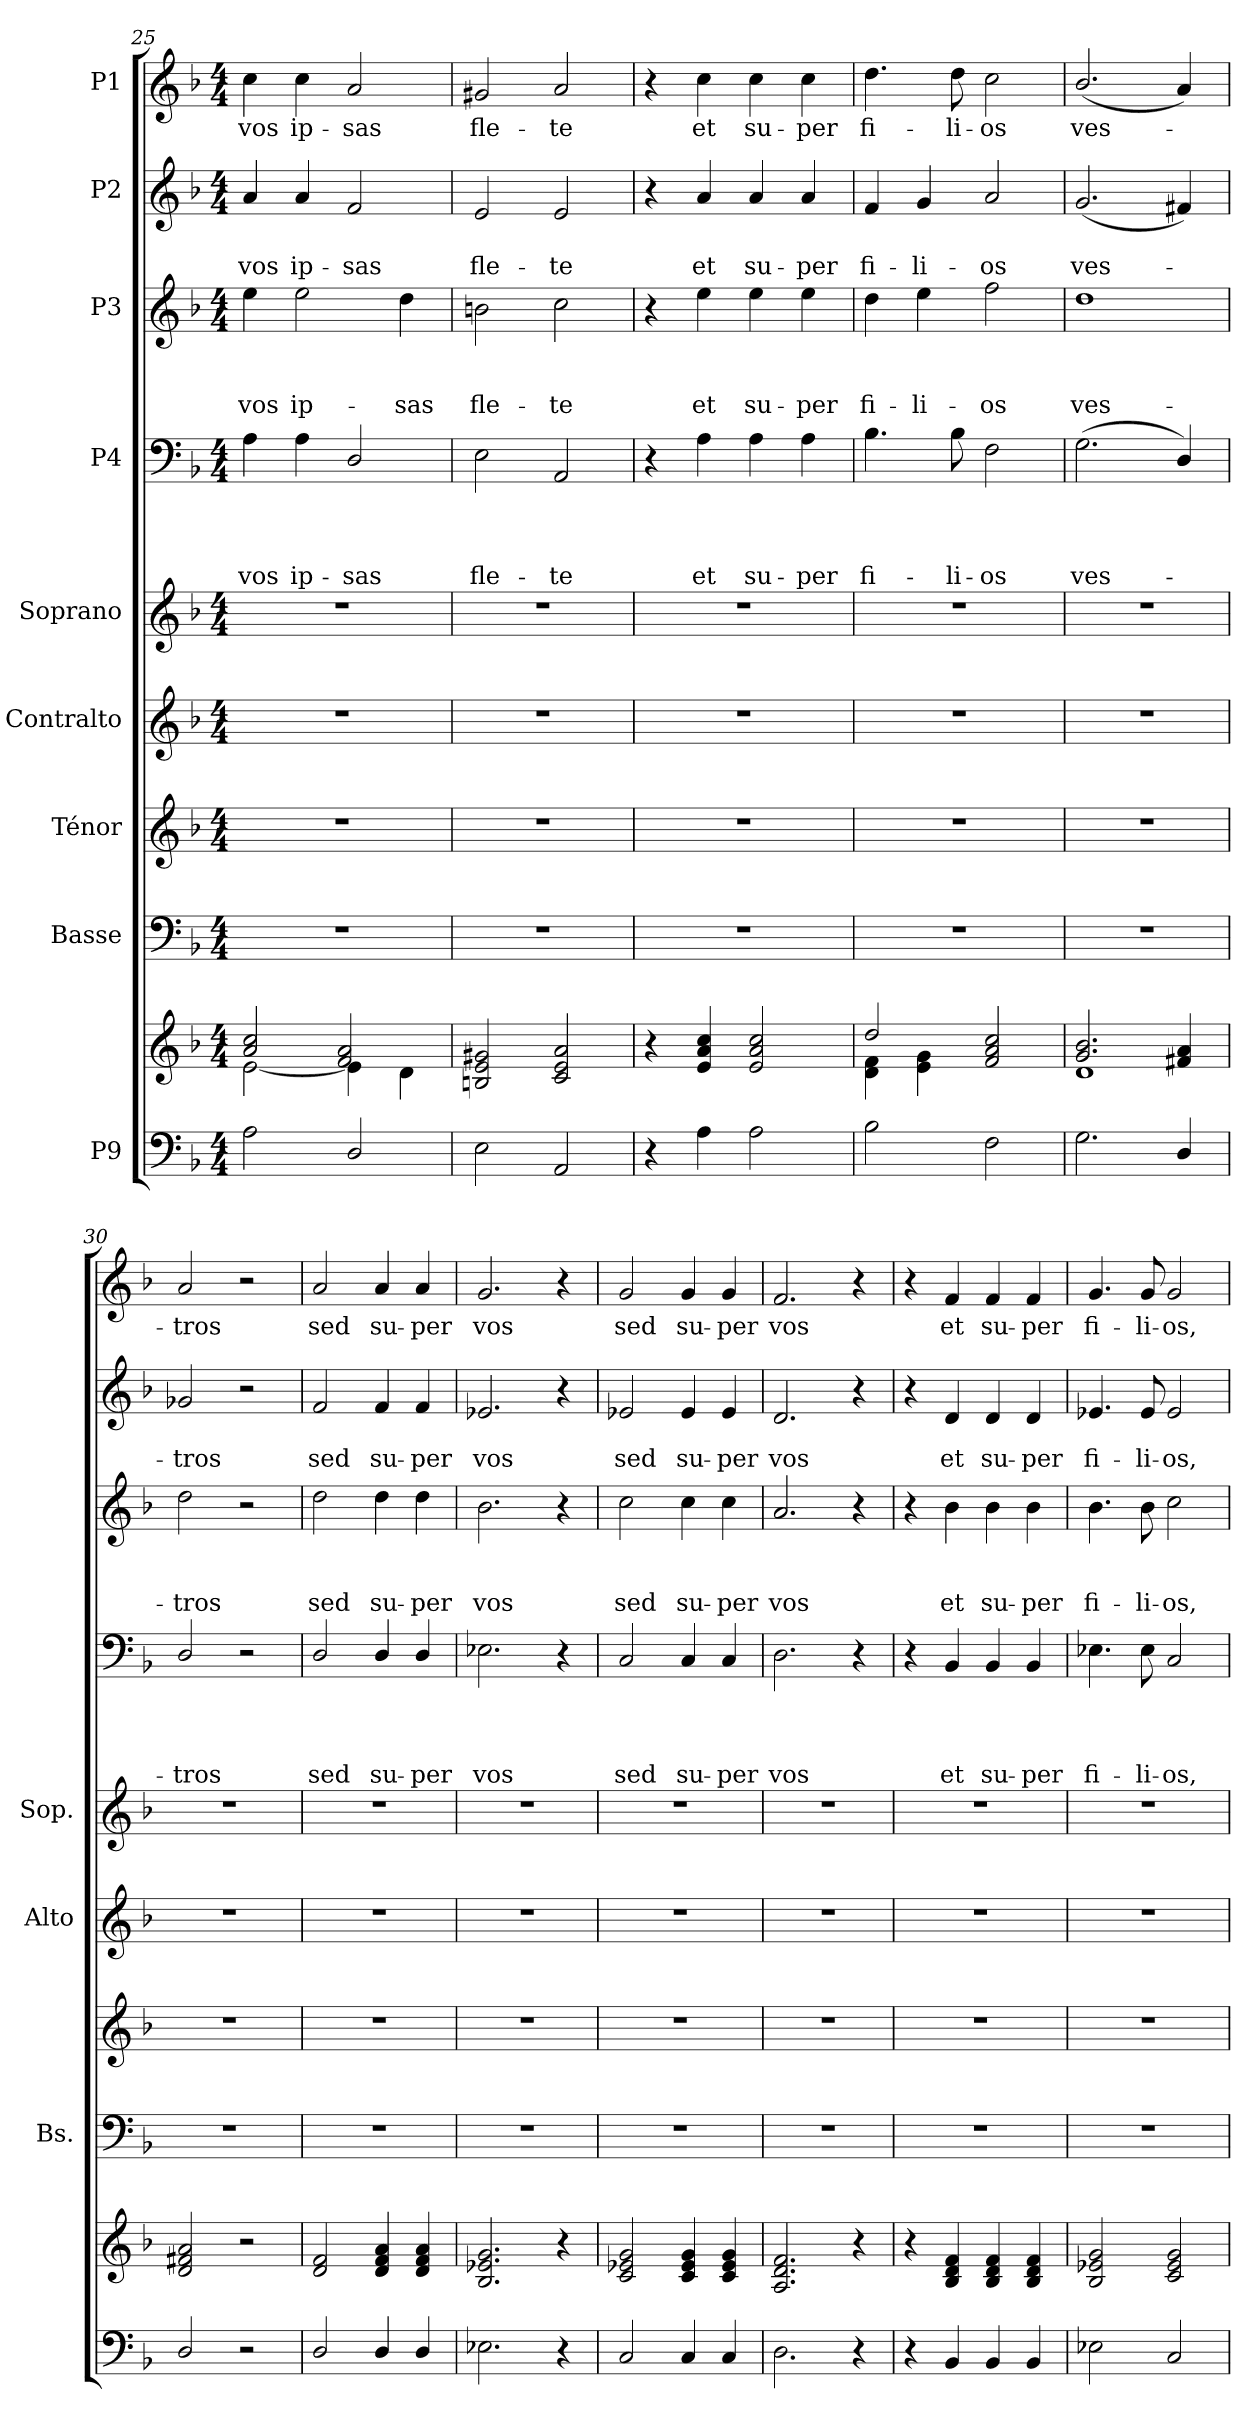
**kern	**kern	**kern	**kern	**kern	**kern	**kern	**text	**text	**text	**text	**kern	**text	**text	**text	**kern	**text	**text	**kern	**text
*part9	*part9	*part8	*part7	*part6	*part5	*part4	*part4	*part4	*part4	*part4	*part3	*part3	*part3	*part3	*part2	*part2	*part2	*part1	*part1
*staff10	*staff9	*staff8	*staff7	*staff6	*staff5	*staff4	*staff4	*staff4	*staff4	*staff4	*staff3	*staff3	*staff3	*staff3	*staff2	*staff2	*staff2	*staff1	*staff1
*I"P9	*	*I"Basse	*I"Ténor	*I"Contralto	*I"Soprano	*I"P4	*	*	*	*	*I"P3	*	*	*	*I"P2	*	*	*I"P1	*
*	*	*I'Bs.	*	*I'Alto	*I'Sop.	*	*	*	*	*	*	*	*	*	*	*	*	*	*
*clefF4	*clefG2	*clefF4	*clefG2	*clefG2	*clefG2	*clefF4	*	*	*	*	*clefG2	*	*	*	*clefG2	*	*	*clefG2	*
*	*	*	*ITrd7c12	*	*	*	*	*	*	*	*ITrd7c12	*	*	*	*	*	*	*	*
*k[b-]	*k[b-]	*k[b-]	*k[b-]	*k[b-]	*k[b-]	*k[b-]	*	*	*	*	*k[b-]	*	*	*	*k[b-]	*	*	*k[b-]	*
*F:	*F:	*F:	*F:	*F:	*F:	*F:	*	*	*	*	*F:	*	*	*	*F:	*	*	*F:	*
*M4/4	*M4/4	*M4/4	*M4/4	*M4/4	*M4/4	*M4/4	*	*	*	*	*M4/4	*	*	*	*M4/4	*	*	*M4/4	*
=25	=25	=25	=25	=25	=25	=25	=25	=25	=25	=25	=25	=25	=25	=25	=25	=25	=25	=25	=25
*^	*^	*	*	*	*	*	*	*	*	*	*	*	*	*	*	*	*	*	*
*	*^	*	*^	*	*	*	*	*	*	*	*	*	*	*	*	*	*	*	*	*	*
!	!	!	!	!	!	!	!	!	!	!	!	!	!	!LO:LY:b	!	!	!	!LO:LY:b	!	!	!LO:LY:b	!	!LO:LY:b
2A\	1ryy	1ryy	1ryy	[<2e\	2a/ 2cc/	1r	1r	1r	1r	4A\	.	.	.	vos	4e\	.	.	vos	4a/	.	vos	4cc\	vos
!	!	!	!	!	!	!	!	!	!	!	!	!	!	!LO:LY:b	!	!	!	!LO:LY:b	!	!	!LO:LY:b	!	!LO:LY:b
.	.	.	.	.	.	.	.	.	.	4A\	.	.	.	ip-	2e\	.	.	ip-	4a/	.	ip-	4cc\	ip-
!	!	!	!	!	!	!	!	!	!	!	!	!	!	!LO:LY:b	!	!	!	!	!	!	!LO:LY:b	!	!LO:LY:b
2D/	.	.	.	4e\]	2f/ 2a/	.	.	.	.	2D/	.	.	.	-sas	.	.	.	.	2f/	.	-sas	2a/	-sas
!	!	!	!	!	!	!	!	!	!	!	!	!	!	!	!	!	!	!LO:LY:b	!	!	!	!	!
.	.	.	.	4d\	.	.	.	.	.	.	.	.	.	.	4d\	.	.	-sas	.	.	.	.	.
=26	=26	=26	=26	=26	=26	=26	=26	=26	=26	=26	=26	=26	=26	=26	=26	=26	=26	=26	=26	=26	=26	=26	=26
!	!	!	!	!	!	!	!	!	!	!	!	!	!	!LO:LY:b	!	!	!	!LO:LY:b	!	!	!LO:LY:b	!	!LO:LY:b
2E\	1ryy	1ryy	1ryy	1ryy	2Bn/ 2e/ 2g#X/	1r	1r	1r	1r	2E\	.	.	.	fle-	2Bn\	.	.	fle-	2e/	.	fle-	2g#X/	fle-
!	!	!	!	!	!	!	!	!	!	!	!	!	!	!LO:LY:b	!	!	!	!LO:LY:b	!	!	!LO:LY:b	!	!LO:LY:b
2AA/	.	.	.	.	2c/ 2e/ 2a/	.	.	.	.	2AA/	.	.	.	-te	2c\	.	.	-te	2e/	.	-te	2a/	-te
=27	=27	=27	=27	=27	=27	=27	=27	=27	=27	=27	=27	=27	=27	=27	=27	=27	=27	=27	=27	=27	=27	=27	=27
4r	1ryy	1ryy	1ryy	1ryy	4r	1r	1r	1r	1r	4r	.	.	.	.	4r	.	.	.	4r	.	.	4r	.
!	!	!	!	!	!	!	!	!	!	!	!	!	!	!LO:LY:b	!	!	!	!LO:LY:b	!	!	!LO:LY:b	!	!LO:LY:b
4A\	.	.	.	.	4e/ 4a/ 4cc/	.	.	.	.	4A\	.	.	.	et	4e\	.	.	et	4a/	.	et	4cc\	et
!	!	!	!	!	!	!	!	!	!	!	!	!	!	!LO:LY:b	!	!	!	!LO:LY:b	!	!	!LO:LY:b	!	!LO:LY:b
2A\	.	.	.	.	2e/ 2a/ 2cc/	.	.	.	.	4A\	.	.	.	su-	4e\	.	.	su-	4a/	.	su-	4cc\	su-
!	!	!	!	!	!	!	!	!	!	!	!	!	!	!LO:LY:b	!	!	!	!LO:LY:b	!	!	!LO:LY:b	!	!LO:LY:b
.	.	.	.	.	.	.	.	.	.	4A\	.	.	.	-per	4e\	.	.	-per	4a/	.	-per	4cc\	-per
!!LO:PB:g=z
=28	=28	=28	=28	=28	=28	=28	=28	=28	=28	=28	=28	=28	=28	=28	=28	=28	=28	=28	=28	=28	=28	=28	=28
!	!	!	!	!	!	!	!	!	!	!	!	!	!	!LO:LY:b	!	!	!	!LO:LY:b	!	!	!LO:LY:b	!	!LO:LY:b
2B-\	1ryy	1ryy	1ryy	2dd/	4d\ 4f\	1r	1r	1r	1r	4.B-\	.	.	.	fi-	4d\	.	.	fi-	4f/	.	fi-	4.dd\	fi-
!	!	!	!	!	!	!	!	!	!	!	!	!	!	!	!	!	!	!LO:LY:b	!	!	!LO:LY:b	!	!
.	.	.	.	.	4e\ 4g\	.	.	.	.	.	.	.	.	.	4e\	.	.	-li-	4g/	.	-li-	.	.
!	!	!	!	!	!	!	!	!	!	!	!	!	!	!LO:LY:b	!	!	!	!	!	!	!	!	!LO:LY:b
.	.	.	.	.	.	.	.	.	.	8B-\	.	.	.	-li-	.	.	.	.	.	.	.	8dd\	-li-
!	!	!	!	!	!	!	!	!	!	!	!	!	!	!LO:LY:b	!	!	!	!LO:LY:b	!	!	!LO:LY:b	!	!LO:LY:b
2F\	.	.	.	2ryy	2f/ 2a/ 2cc/	.	.	.	.	2F\	.	.	.	-os	2f\	.	.	-os	2a/	.	-os	2cc\	-os
=29	=29	=29	=29	=29	=29	=29	=29	=29	=29	=29	=29	=29	=29	=29	=29	=29	=29	=29	=29	=29	=29	=29	=29
!	!	!	!	!	!	!	!	!	!	!	!	!	!	!LO:LY:b	!	!	!	!LO:LY:b	!	!	!LO:LY:b	!	!LO:LY:b
2.G\	1ryy	1ryy	1ryy	1d	2.g/ 2.b-/	1r	1r	1r	1r	(>2.G\	.	.	.	ves-	1d	.	.	ves-	(<2.g/	.	ves-	(<2.b-/	ves-
4D/	.	.	.	.	4f#X/ 4a/	.	.	.	.	4D/)	.	.	.	.	.	.	.	.	4f#X/)	.	.	4a/)	.
=30	=30	=30	=30	=30	=30	=30	=30	=30	=30	=30	=30	=30	=30	=30	=30	=30	=30	=30	=30	=30	=30	=30	=30
!	!	!	!	!	!	!	!	!	!	!	!	!	!	!LO:LY:b	!	!	!	!LO:LY:b	!	!	!LO:LY:b	!	!LO:LY:b
2D/	1ryy	1ryy	1ryy	1ryy	2d/ 2f#X/ 2a/	1r	1r	1r	1r	2D/	.	.	.	-tros	2d\	.	.	-tros	2g-X/	.	-tros	2a/	-tros
2r	.	.	.	.	2r	.	.	.	.	2r	.	.	.	.	2r	.	.	.	2r	.	.	2r	.
=31	=31	=31	=31	=31	=31	=31	=31	=31	=31	=31	=31	=31	=31	=31	=31	=31	=31	=31	=31	=31	=31	=31	=31
!	!	!	!	!	!	!	!	!	!	!	!	!	!	!LO:LY:b	!	!	!	!LO:LY:b	!	!	!LO:LY:b	!	!LO:LY:b
2D/	1ryy	1ryy	1ryy	1ryy	2d/ 2f/	1r	1r	1r	1r	2D/	.	.	.	sed	2d\	.	.	sed	2f/	.	sed	2a/	sed
!	!	!	!	!	!	!	!	!	!	!	!	!	!	!LO:LY:b	!	!	!	!LO:LY:b	!	!	!LO:LY:b	!	!LO:LY:b
4D/	.	.	.	.	4d/ 4f/ 4a/	.	.	.	.	4D/	.	.	.	su-	4d\	.	.	su-	4f/	.	su-	4a/	su-
!	!	!	!	!	!	!	!	!	!	!	!	!	!	!LO:LY:b	!	!	!	!LO:LY:b	!	!	!LO:LY:b	!	!LO:LY:b
4D/	.	.	.	.	4d/ 4f/ 4a/	.	.	.	.	4D/	.	.	.	-per	4d\	.	.	-per	4f/	.	-per	4a/	-per
=32	=32	=32	=32	=32	=32	=32	=32	=32	=32	=32	=32	=32	=32	=32	=32	=32	=32	=32	=32	=32	=32	=32	=32
!	!	!	!	!	!	!	!	!	!	!	!	!	!	!LO:LY:b	!	!	!	!LO:LY:b	!	!	!LO:LY:b	!	!LO:LY:b
2.E-X\	1ryy	1ryy	1ryy	1ryy	2.B-/ 2.e-X/ 2.g/	1r	1r	1r	1r	2.E-X\	.	.	.	vos	2.B-\	.	.	vos	2.e-X/	.	vos	2.g/	vos
4r	.	.	.	.	4r	.	.	.	.	4r	.	.	.	.	4r	.	.	.	4r	.	.	4r	.
=33	=33	=33	=33	=33	=33	=33	=33	=33	=33	=33	=33	=33	=33	=33	=33	=33	=33	=33	=33	=33	=33	=33	=33
!	!	!	!	!	!	!	!	!	!	!	!	!	!	!LO:LY:b	!	!	!	!LO:LY:b	!	!	!LO:LY:b	!	!LO:LY:b
2C/	1ryy	1ryy	1ryy	1ryy	2c/ 2e-X/ 2g/	1r	1r	1r	1r	2C/	.	.	.	sed	2c\	.	.	sed	2e-X/	.	sed	2g/	sed
!	!	!	!	!	!	!	!	!	!	!	!	!	!	!LO:LY:b	!	!	!	!LO:LY:b	!	!	!LO:LY:b	!	!LO:LY:b
4C/	.	.	.	.	4c/ 4e-/ 4g/	.	.	.	.	4C/	.	.	.	su-	4c\	.	.	su-	4e-/	.	su-	4g/	su-
!	!	!	!	!	!	!	!	!	!	!	!	!	!	!LO:LY:b	!	!	!	!LO:LY:b	!	!	!LO:LY:b	!	!LO:LY:b
4C/	.	.	.	.	4c/ 4e-/ 4g/	.	.	.	.	4C/	.	.	.	-per	4c\	.	.	-per	4e-/	.	-per	4g/	-per
=34	=34	=34	=34	=34	=34	=34	=34	=34	=34	=34	=34	=34	=34	=34	=34	=34	=34	=34	=34	=34	=34	=34	=34
!	!	!	!	!	!	!	!	!	!	!	!	!	!	!LO:LY:b	!	!	!	!LO:LY:b	!	!	!LO:LY:b	!	!LO:LY:b
2.D\	1ryy	1ryy	1ryy	1ryy	2.A/ 2.d/ 2.f/	1r	1r	1r	1r	2.D\	.	.	.	vos	2.A/	.	.	vos	2.d/	.	vos	2.f/	vos
4r	.	.	.	.	4r	.	.	.	.	4r	.	.	.	.	4r	.	.	.	4r	.	.	4r	.
=35	=35	=35	=35	=35	=35	=35	=35	=35	=35	=35	=35	=35	=35	=35	=35	=35	=35	=35	=35	=35	=35	=35	=35
4r	1ryy	1ryy	1ryy	1ryy	4r	1r	1r	1r	1r	4r	.	.	.	.	4r	.	.	.	4r	.	.	4r	.
!	!	!	!	!	!	!	!	!	!	!	!	!	!	!LO:LY:b	!	!	!	!LO:LY:b	!	!	!LO:LY:b	!	!LO:LY:b
4BB-/	.	.	.	.	4B-/ 4d/ 4f/	.	.	.	.	4BB-/	.	.	.	et	4B-\	.	.	et	4d/	.	et	4f/	et
!	!	!	!	!	!	!	!	!	!	!	!	!	!	!LO:LY:b	!	!	!	!LO:LY:b	!	!	!LO:LY:b	!	!LO:LY:b
4BB-/	.	.	.	.	4B-/ 4d/ 4f/	.	.	.	.	4BB-/	.	.	.	su-	4B-\	.	.	su-	4d/	.	su-	4f/	su-
!	!	!	!	!	!	!	!	!	!	!	!	!	!	!LO:LY:b	!	!	!	!LO:LY:b	!	!	!LO:LY:b	!	!LO:LY:b
4BB-/	.	.	.	.	4B-/ 4d/ 4f/	.	.	.	.	4BB-/	.	.	.	-per	4B-\	.	.	-per	4d/	.	-per	4f/	-per
!!LO:PB:g=z
=36	=36	=36	=36	=36	=36	=36	=36	=36	=36	=36	=36	=36	=36	=36	=36	=36	=36	=36	=36	=36	=36	=36	=36
!	!	!	!	!	!	!	!	!	!	!	!	!	!	!LO:LY:b	!	!	!	!LO:LY:b	!	!	!LO:LY:b	!	!LO:LY:b
2E-X\	1ryy	1ryy	1ryy	1ryy	2B-/ 2e-X/ 2g/	1r	1r	1r	1r	4.E-X\	.	.	.	fi-	4.B-\	.	.	fi-	4.e-X/	.	fi-	4.g/	fi-
!	!	!	!	!	!	!	!	!	!	!	!	!	!	!LO:LY:b	!	!	!	!LO:LY:b	!	!	!LO:LY:b	!	!LO:LY:b
.	.	.	.	.	.	.	.	.	.	8E-\	.	.	.	-li-	8B-\	.	.	-li-	8e-/	.	-li-	8g/	-li-
!	!	!	!	!	!	!	!	!	!	!	!	!	!	!LO:LY:b	!	!	!	!LO:LY:b	!	!	!LO:LY:b	!	!LO:LY:b
2C/	.	.	.	.	2c/ 2e-/ 2g/	.	.	.	.	2C/	.	.	.	-os,	2c\	.	.	-os,	2e-/	.	-os,	2g/	-os,
*v	*v	*v	*	*	*	*	*	*	*	*	*	*	*	*	*	*	*	*	*	*	*	*	*
*	*v	*v	*v	*	*	*	*	*	*	*	*	*	*	*	*	*	*	*	*	*	*
=	=	=	=	=	=	=	=	=	=	=	=	=	=	=	=	=	=	=	=
*-	*-	*-	*-	*-	*-	*-	*-	*-	*-	*-	*-	*-	*-	*-	*-	*-	*-	*-	*-
